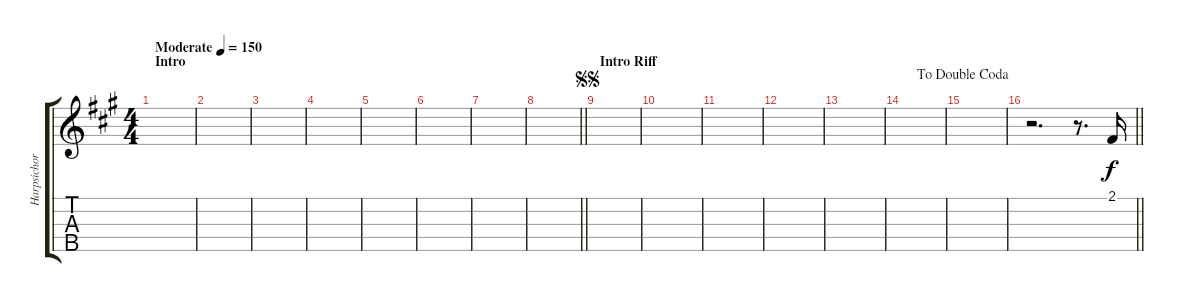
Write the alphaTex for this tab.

\track ("Harpsichord Treble" "Harpsichor") {instrument harpsichord}
\staff {score tabs}
\tuning (E4 C4 G3 E3 C3) {hide}
\ts (4 4)
\section ("" "Intro")
\tempo (150 "Moderate")
\clef g2
\ks f#minor
|
|
|
|
|
|
|
\barLineRight lightlight
|
\section ("" "Intro Riff")
\jump segnosegno
|
|
|
|
|
|
\jump dadoublecoda
|
\barLineRight lightlight
r.2{d} r.8{d} 2.1.16
